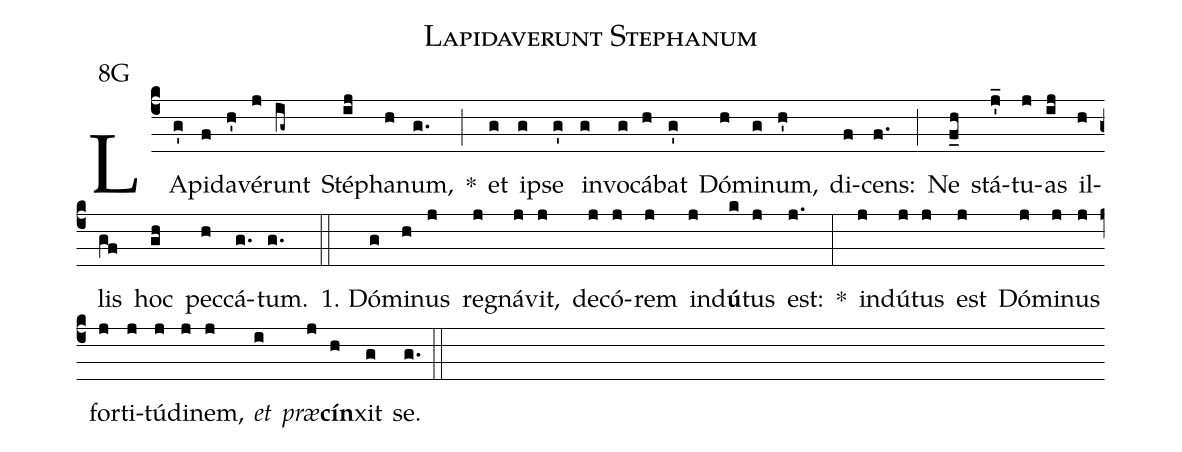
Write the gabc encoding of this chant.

name:Lapidaverunt Stephanum;
office-part:Antiphona;
mode:8;
annotation:8G;
%%
(c4) LA(g')pi(f)da(h')vé(j)runt(ig~) Sté(ij)pha(h)num,(g.) *(;) et(g) i(g)pse(g') in(g)vo(g)cá(h)bat(g') Dó(h)mi(g)num,(h') di(f)cens:(f.) (;) Ne(f_h) stá(j'_)tu(j)as(ij) il(h)lis(gf) hoc(gh) pec(h)cá(g.)tum.(g.) (::)
1. Dó(g)mi(h)nus(j) re(j)gná(j)vit,(j) de(j)có(j)rem(j) ind(j)<b>ú</b>(k)tus(j) est:(j.) *(:) ind(j)ú(j)tus(j) est(j) Dó(j)mi(j)nus(j) for(j)ti(j)tú(j)di(j)nem,(j) <i>et</i>(i) <i>præ</i>(j)<b>cín</b>(h)xit(g) se.(g.) (::)
